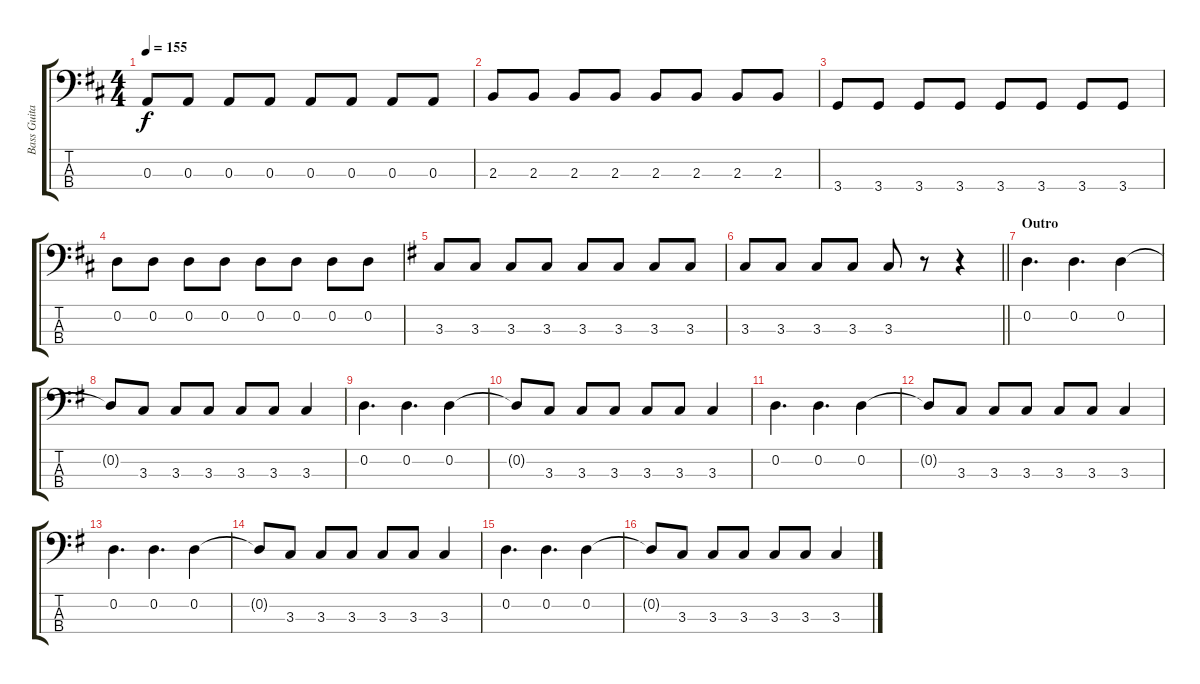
\track ("Bass Guitar (Fill)" "Bass Guita") {instrument electricbassfinger}
\staff {score tabs}
\tuning (G2 D2 A1 E1) {hide}
\ts (4 4)
\tempo 155
\clef f4
\ks d
0.3.8{dy f} 0.3.8 0.3.8 0.3.8 0.3.8 0.3.8 0.3.8 0.3.8 |
2.3.8 2.3.8 2.3.8 2.3.8 2.3.8 2.3.8 2.3.8 2.3.8 |
3.4.8 3.4.8 3.4.8 3.4.8 3.4.8 3.4.8 3.4.8 3.4.8 |
0.2.8 0.2.8 0.2.8 0.2.8 0.2.8 0.2.8 0.2.8 0.2.8 |
\ks g
3.3.8 3.3.8 3.3.8 3.3.8 3.3.8 3.3.8 3.3.8 3.3.8 |
\barLineRight lightlight
3.3.8 3.3.8 3.3.8 3.3.8 3.3.8 r.8 r.4 |
\section ("" "Outro")
0.2.4{d} 0.2.4{d} 0.2.4 |
0.2{t}.8 3.3.8 3.3.8 3.3.8 3.3.8 3.3.8 3.3.4 |
0.2.4{d} 0.2.4{d} 0.2.4 |
0.2{t}.8 3.3.8 3.3.8 3.3.8 3.3.8 3.3.8 3.3.4 |
0.2.4{d} 0.2.4{d} 0.2.4 |
0.2{t}.8 3.3.8 3.3.8 3.3.8 3.3.8 3.3.8 3.3.4 |
0.2.4{d} 0.2.4{d} 0.2.4 |
0.2{t}.8 3.3.8 3.3.8 3.3.8 3.3.8 3.3.8 3.3.4 |
0.2.4{d} 0.2.4{d} 0.2.4 |
0.2{t}.8 3.3.8 3.3.8 3.3.8 3.3.8 3.3.8 3.3.4
